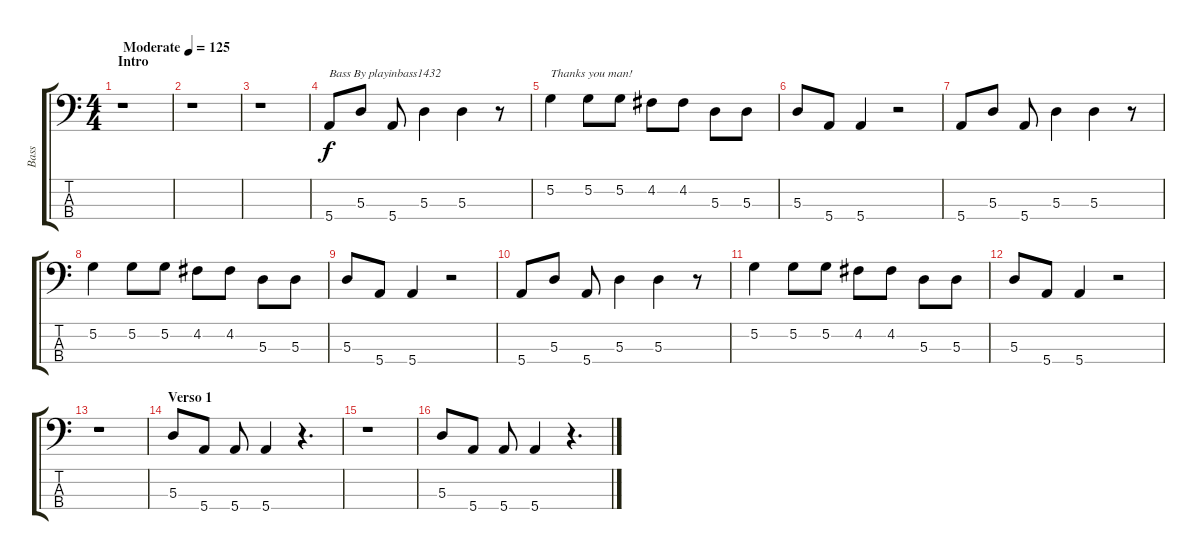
\track ("Bass" "Bass") {instrument electricbassfinger}
\staff {score tabs}
\tuning (G2 D2 A1 E1) {hide}
\ts (4 4)
\section ("" "Intro")
\tempo (125 "Moderate")
\clef f4
\ks c
r.1{dy f instrument electricbassfinger} |
r.1 |
r.1 |
5.4.8{txt "Bass By playinbass1432"} 5.3.8 5.4.8 5.3.4 5.3.4 r.8 |
5.2.4{txt "Thanks you man!"} 5.2.8 5.2.8 4.2.8 4.2.8 5.3.8 5.3.8 |
5.3.8 5.4.8 5.4.4 r.2 |
5.4.8 5.3.8 5.4.8 5.3.4 5.3.4 r.8 |
5.2.4 5.2.8 5.2.8 4.2.8 4.2.8 5.3.8 5.3.8 |
5.3.8 5.4.8 5.4.4 r.2 |
5.4.8 5.3.8 5.4.8 5.3.4 5.3.4 r.8 |
5.2.4 5.2.8 5.2.8 4.2.8 4.2.8 5.3.8 5.3.8 |
5.3.8 5.4.8 5.4.4 r.2 |
r.1 |
\section ("" "Verso 1")
5.3.8 5.4.8 5.4.8 5.4.4 r.4{d} |
r.1 |
5.3.8 5.4.8 5.4.8 5.4.4 r.4{d}
